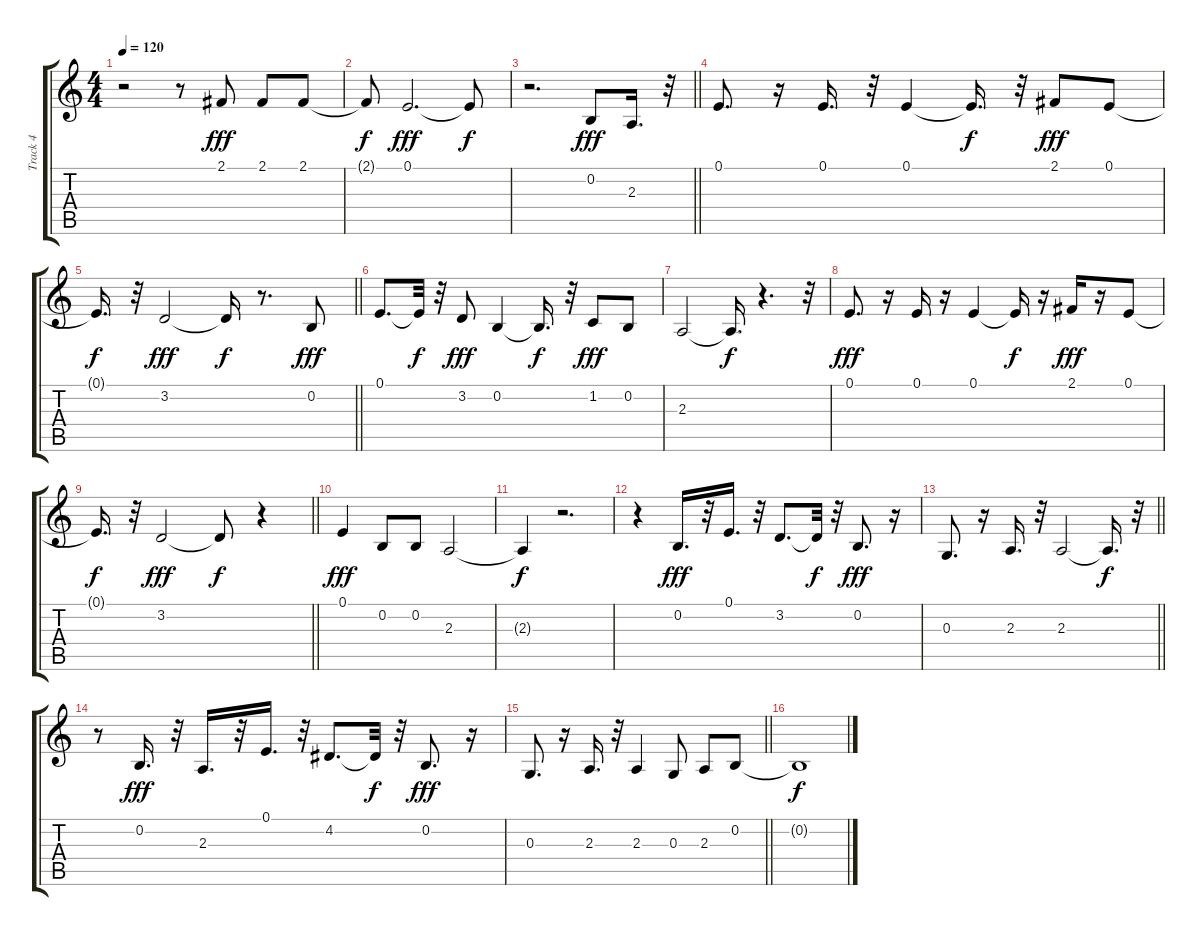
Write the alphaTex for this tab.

\track ("Track 4" "Track 4") {instrument oboe}
\staff {score tabs}
\tuning (E4 B3 G3 D3 A2 E2) {hide}
\ts (4 4)
\tempo 120
\clef g2
\ks c
r.2{dy f} r.8 2.1.8{dy fff} 2.1.8 2.1.8 |
2.1{t}.8{dy f} 0.1.2{d dy fff} 0.1{t}.8{dy f} |
\barLineRight lightlight
r.2{d} 0.2.8{dy fff} 2.3.16{d} r.32 |
0.1.8{d} r.16 0.1.16{d} r.32 0.1.4 0.1{t}.16{d dy f} r.32 2.1.8{dy fff} 0.1.8 |
\barLineRight lightlight
0.1{t}.16{d dy f} r.32 3.2.2{dy fff} 3.2{t}.16{dy f} r.8{d} 0.2.8{dy fff} |
0.1.8{d} 0.1{t}.32{dy f} r.32 3.2.8{dy fff} 0.2.4 0.2{t}.16{d dy f} r.32 1.2.8{dy fff} 0.2.8 |
2.3.2 2.3{t}.16{d dy f} r.4{d} r.32 |
0.1.8{d dy fff} r.16 0.1.16 r.16 0.1.4 0.1{t}.16{dy f} r.16 2.1.16{dy fff} r.16 0.1.8 |
\barLineRight lightlight
0.1{t}.16{d dy f} r.32 3.2.2{dy fff} 3.2{t}.8{dy f} r.4 |
0.1.4{dy fff} 0.2.8 0.2.8 2.3.2 |
2.3{t}.4{dy f} r.2{d} |
r.4 0.2.16{d dy fff} r.32 0.1.16{d} r.32 3.2.8{d} 3.2{t}.32{dy f} r.32 0.2.8{d dy fff} r.16 |
\barLineRight lightlight
0.3.8{d} r.16 2.3.16{d} r.32 2.3.2 2.3{t}.16{d dy f} r.32 |
r.8 0.2.16{d dy fff} r.32 2.3.16{d} r.32 0.1.16{d} r.32 4.2.8{d} 4.2{t}.32{dy f} r.32 0.2.8{d dy fff} r.16 |
\barLineRight lightlight
0.3.8{d} r.16 2.3.16{d} r.32 2.3.4 0.3.8 2.3.8 0.2.8 |
0.2{t}.1{dy f}
